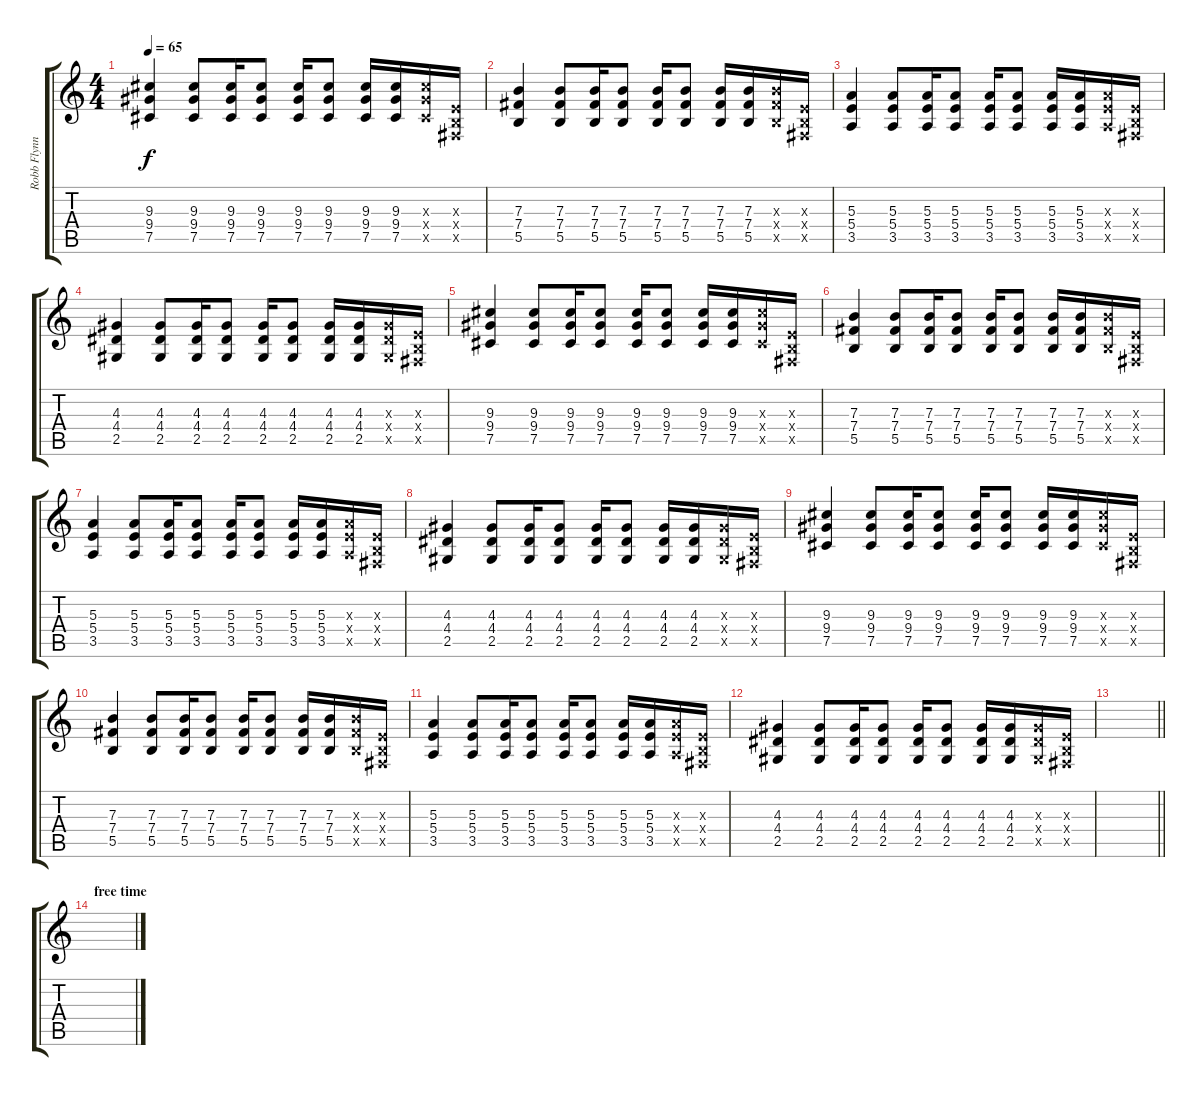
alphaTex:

\track ("Robb Flynn" "Robb Flynn") {instrument electricguitarjazz}
\staff {score tabs}
\tuning (Db4 Ab3 E3 B2 Gb2 B1) {hide}
\ts (4 4)
\tempo 65
\clef g2
\ks c
(9.3 9.4 7.5).4{dy f} (9.3 9.4 7.5).8 (9.3 9.4 7.5).16 (9.3 9.4 7.5).8 (9.3 9.4 7.5).16 (9.3 9.4 7.5).8 (9.3 9.4 7.5).16 (9.3 9.4 7.5).16 (9.3{x} 9.4{x} 7.5{x}).16 (0.3{x} 0.4{x} 0.5{x}).16 |
(7.3 7.4 5.5).4 (7.3 7.4 5.5).8 (7.3 7.4 5.5).16 (7.3 7.4 5.5).8 (7.3 7.4 5.5).16 (7.3 7.4 5.5).8 (7.3 7.4 5.5).16 (7.3 7.4 5.5).16 (7.3{x} 7.4{x} 5.5{x}).16 (0.3{x} 0.4{x} 0.5{x}).16 |
(5.3 5.4 3.5).4 (5.3 5.4 3.5).8 (5.3 5.4 3.5).16 (5.3 5.4 3.5).8 (5.3 5.4 3.5).16 (5.3 5.4 3.5).8 (5.3 5.4 3.5).16 (5.3 5.4 3.5).16 (5.3{x} 5.4{x} 3.5{x}).16 (0.3{x} 0.4{x} 0.5{x}).16 |
(4.3 4.4 2.5).4 (4.3 4.4 2.5).8 (4.3 4.4 2.5).16 (4.3 4.4 2.5).8 (4.3 4.4 2.5).16 (4.3 4.4 2.5).8 (4.3 4.4 2.5).16 (4.3 4.4 2.5).16 (4.3{x} 4.4{x} 2.5{x}).16 (0.3{x} 0.4{x} 0.5{x}).16 |
(9.3 9.4 7.5).4 (9.3 9.4 7.5).8 (9.3 9.4 7.5).16 (9.3 9.4 7.5).8 (9.3 9.4 7.5).16 (9.3 9.4 7.5).8 (9.3 9.4 7.5).16 (9.3 9.4 7.5).16 (9.3{x} 9.4{x} 7.5{x}).16 (0.3{x} 0.4{x} 0.5{x}).16 |
(7.3 7.4 5.5).4 (7.3 7.4 5.5).8 (7.3 7.4 5.5).16 (7.3 7.4 5.5).8 (7.3 7.4 5.5).16 (7.3 7.4 5.5).8 (7.3 7.4 5.5).16 (7.3 7.4 5.5).16 (7.3{x} 7.4{x} 5.5{x}).16 (0.3{x} 0.4{x} 0.5{x}).16 |
(5.3 5.4 3.5).4 (5.3 5.4 3.5).8 (5.3 5.4 3.5).16 (5.3 5.4 3.5).8 (5.3 5.4 3.5).16 (5.3 5.4 3.5).8 (5.3 5.4 3.5).16 (5.3 5.4 3.5).16 (5.3{x} 5.4{x} 3.5{x}).16 (0.3{x} 0.4{x} 0.5{x}).16 |
(4.3 4.4 2.5).4 (4.3 4.4 2.5).8 (4.3 4.4 2.5).16 (4.3 4.4 2.5).8 (4.3 4.4 2.5).16 (4.3 4.4 2.5).8 (4.3 4.4 2.5).16 (4.3 4.4 2.5).16 (4.3{x} 4.4{x} 2.5{x}).16 (0.3{x} 0.4{x} 0.5{x}).16 |
(9.3 9.4 7.5).4 (9.3 9.4 7.5).8 (9.3 9.4 7.5).16 (9.3 9.4 7.5).8 (9.3 9.4 7.5).16 (9.3 9.4 7.5).8 (9.3 9.4 7.5).16 (9.3 9.4 7.5).16 (9.3{x} 9.4{x} 7.5{x}).16 (0.3{x} 0.4{x} 0.5{x}).16 |
(7.3 7.4 5.5).4 (7.3 7.4 5.5).8 (7.3 7.4 5.5).16 (7.3 7.4 5.5).8 (7.3 7.4 5.5).16 (7.3 7.4 5.5).8 (7.3 7.4 5.5).16 (7.3 7.4 5.5).16 (7.3{x} 7.4{x} 5.5{x}).16 (0.3{x} 0.4{x} 0.5{x}).16 |
(5.3 5.4 3.5).4 (5.3 5.4 3.5).8 (5.3 5.4 3.5).16 (5.3 5.4 3.5).8 (5.3 5.4 3.5).16 (5.3 5.4 3.5).8 (5.3 5.4 3.5).16 (5.3 5.4 3.5).16 (5.3{x} 5.4{x} 3.5{x}).16 (0.3{x} 0.4{x} 0.5{x}).16 |
(4.3 4.4 2.5).4 (4.3 4.4 2.5).8 (4.3 4.4 2.5).16 (4.3 4.4 2.5).8 (4.3 4.4 2.5).16 (4.3 4.4 2.5).8 (4.3 4.4 2.5).16 (4.3 4.4 2.5).16 (4.3{x} 4.4{x} 2.5{x}).16 (0.3{x} 0.4{x} 0.5{x}).16 |
\barLineRight lightlight
|
\section ("" "free time")
